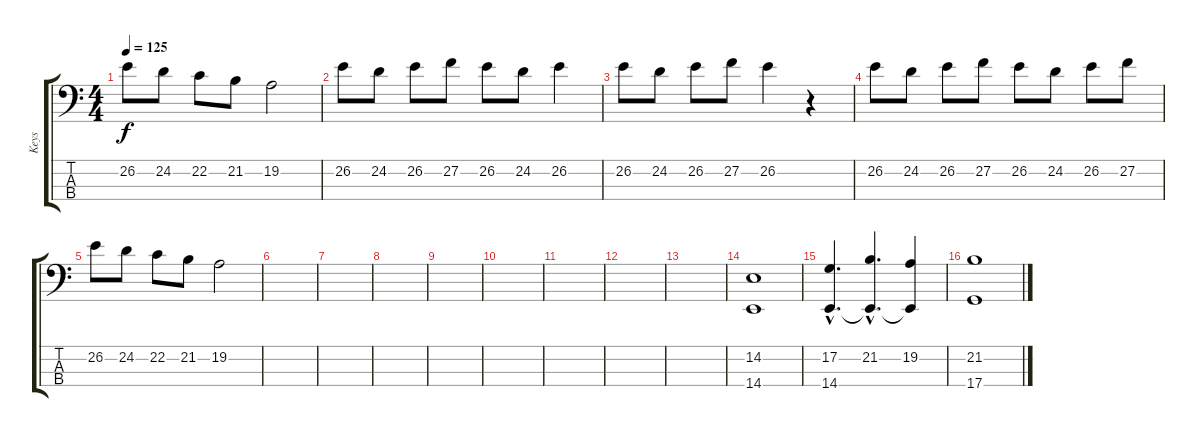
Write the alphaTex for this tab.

\track ("Keys" "Keys") {instrument tremolostrings}
\staff {score tabs}
\tuning (G2 D2 A1 D1) {hide}
\ts (4 4)
\tempo 125
\clef f4
\ks c
26.2.8{dy f} 24.2.8 22.2.8 21.2.8 19.2.2 |
26.2.8 24.2.8 26.2.8 27.2.8 26.2.8 24.2.8 26.2.4 |
26.2.8 24.2.8 26.2.8 27.2.8 26.2.4 r.4 |
26.2.8 24.2.8 26.2.8 27.2.8 26.2.8 24.2.8 26.2.8 27.2.8 |
26.2.8 24.2.8 22.2.8 21.2.8 19.2.2 |
|
|
|
|
|
|
|
|
(14.2 14.4).1 |
(17.2{hac} 14.4{hac}).4{d} (21.2{hac} 14.4{hac t}).4{d} (19.2 14.4{t}).4 |
(21.2 17.4).1
